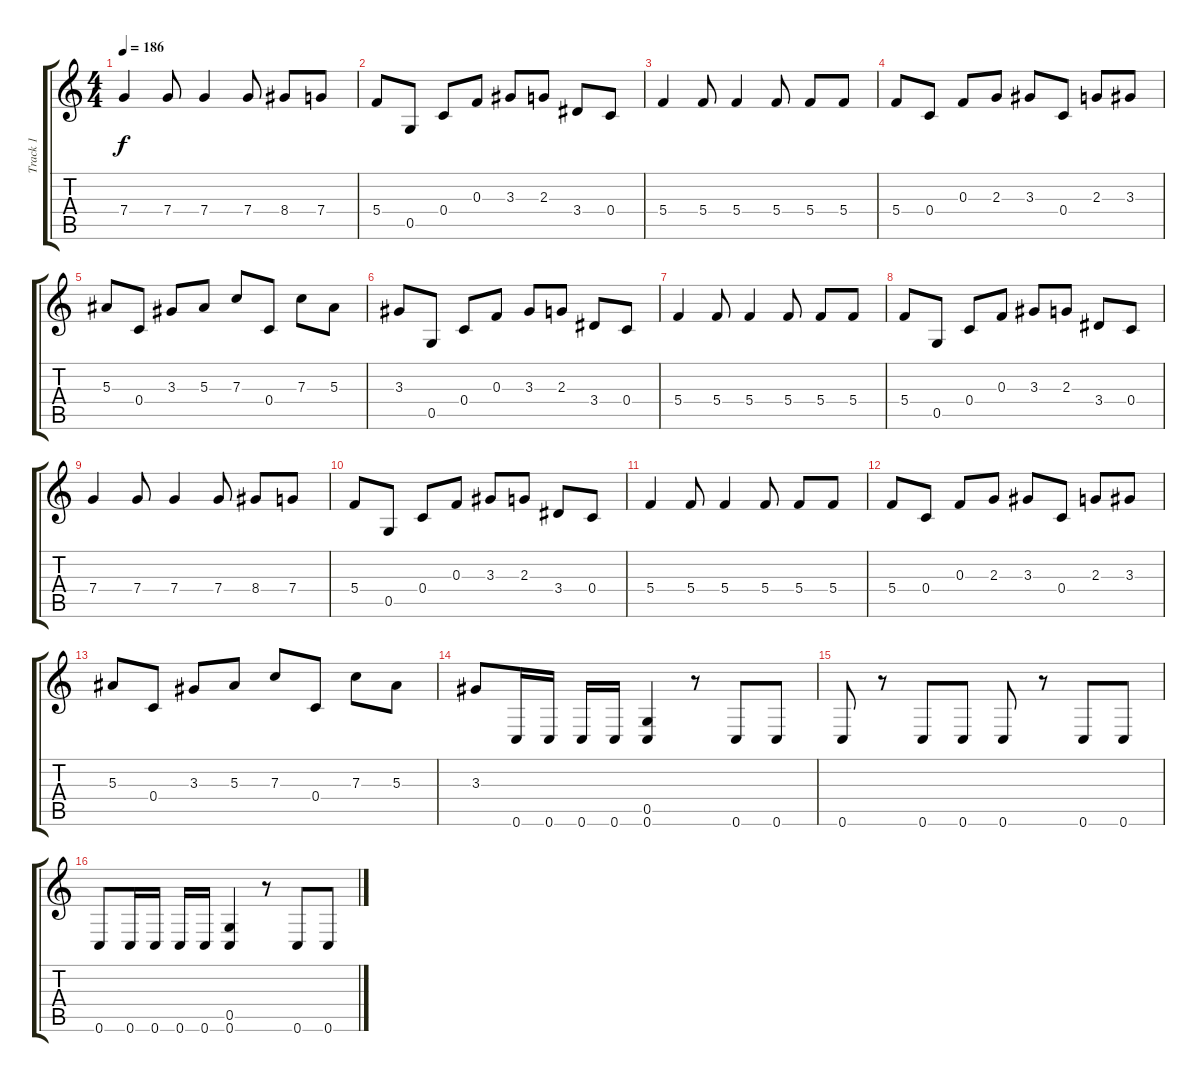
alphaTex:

\track ("Track 1" "Track 1") {mute instrument distortionguitar}
\staff {score tabs}
\tuning (D4 A3 F3 C3 G2 C2) {hide}
\ts (4 4)
\tempo 186
\clef g2
\ks c
7.4.4{dy f} 7.4.8 7.4.4 7.4.8 8.4.8 7.4.8 |
5.4.8 0.5.8 0.4.8 0.3.8 3.3.8 2.3.8 3.4.8 0.4.8 |
5.4.4 5.4.8 5.4.4 5.4.8 5.4.8 5.4.8 |
5.4.8 0.4.8 0.3.8 2.3.8 3.3.8 0.4.8 2.3.8 3.3.8 |
5.3.8 0.4.8 3.3.8 5.3.8 7.3.8 0.4.8 7.3.8 5.3.8 |
3.3.8 0.5.8 0.4.8 0.3.8 3.3.8 2.3.8 3.4.8 0.4.8 |
5.4.4 5.4.8 5.4.4 5.4.8 5.4.8 5.4.8 |
5.4.8 0.5.8 0.4.8 0.3.8 3.3.8 2.3.8 3.4.8 0.4.8 |
7.4.4 7.4.8 7.4.4 7.4.8 8.4.8 7.4.8 |
5.4.8 0.5.8 0.4.8 0.3.8 3.3.8 2.3.8 3.4.8 0.4.8 |
5.4.4 5.4.8 5.4.4 5.4.8 5.4.8 5.4.8 |
5.4.8 0.4.8 0.3.8 2.3.8 3.3.8 0.4.8 2.3.8 3.3.8 |
5.3.8 0.4.8 3.3.8 5.3.8 7.3.8 0.4.8 7.3.8 5.3.8 |
3.3.8 0.6.16 0.6.16 0.6.16 0.6.16 (0.5 0.6).4 r.8 0.6.8 0.6.8 |
0.6.8 r.8 0.6.8 0.6.8 0.6.8 r.8 0.6.8 0.6.8 |
0.6.8 0.6.16 0.6.16 0.6.16 0.6.16 (0.5 0.6).4 r.8 0.6.8 0.6.8
